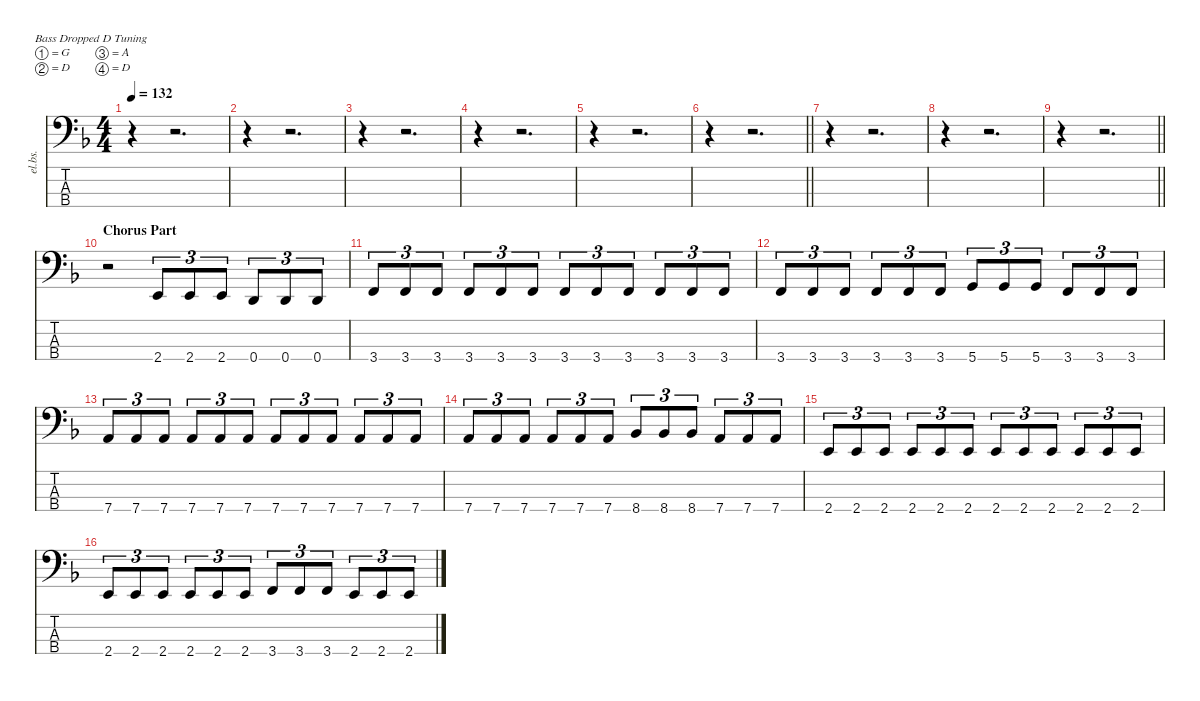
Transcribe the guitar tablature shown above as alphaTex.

\defaultSystemsLayout 4
\hideDynamics
\bracketExtendMode nobrackets
\otherSystemsTrackNameOrientation horizontal
\track ("Bass" "el.bs.") {instrument electricbassfinger}
\staff {score tabs}
\tuning (G2 D2 A1 D1)
\ts (4 4)
\tempo 132
\clef f4
\ks dminor
r.4{dy f} r.2{d} |
r.4 r.2{d} |
r.4 r.2{d} |
r.4 r.2{d} |
r.4 r.2{d} |
\barLineRight lightlight
r.4 r.2{d} |
r.4 r.2{d} |
r.4 r.2{d} |
\barLineRight lightlight
r.4 r.2{d} |
\section ("" "Chorus Part")
r.2 2.4{acc forcenatural}.8{tu (3 2)} 2.4{acc forcenatural}.8{tu (3 2)} 2.4{acc forcenatural}.8{tu (3 2)} 0.4{acc forcenatural}.8{tu (3 2)} 0.4{acc forcenatural}.8{tu (3 2)} 0.4{acc forcenatural}.8{tu (3 2)} |
3.4{acc forcenatural}.8{tu (3 2)} 3.4{acc forcenatural}.8{tu (3 2)} 3.4{acc forcenatural}.8{tu (3 2)} 3.4{acc forcenatural}.8{tu (3 2)} 3.4{acc forcenatural}.8{tu (3 2)} 3.4{acc forcenatural}.8{tu (3 2)} 3.4{acc forcenatural}.8{tu (3 2)} 3.4{acc forcenatural}.8{tu (3 2)} 3.4{acc forcenatural}.8{tu (3 2)} 3.4{acc forcenatural}.8{tu (3 2)} 3.4{acc forcenatural}.8{tu (3 2)} 3.4{acc forcenatural}.8{tu (3 2)} |
3.4{acc forcenatural}.8{tu (3 2)} 3.4{acc forcenatural}.8{tu (3 2)} 3.4{acc forcenatural}.8{tu (3 2)} 3.4{acc forcenatural}.8{tu (3 2)} 3.4{acc forcenatural}.8{tu (3 2)} 3.4{acc forcenatural}.8{tu (3 2)} 5.4{acc forcenatural}.8{tu (3 2)} 5.4{acc forcenatural}.8{tu (3 2)} 5.4{acc forcenatural}.8{tu (3 2)} 3.4{acc forcenatural}.8{tu (3 2)} 3.4{acc forcenatural}.8{tu (3 2)} 3.4{acc forcenatural}.8{tu (3 2)} |
7.4{acc forcenatural}.8{tu (3 2)} 7.4{acc forcenatural}.8{tu (3 2)} 7.4{acc forcenatural}.8{tu (3 2)} 7.4{acc forcenatural}.8{tu (3 2)} 7.4{acc forcenatural}.8{tu (3 2)} 7.4{acc forcenatural}.8{tu (3 2)} 7.4{acc forcenatural}.8{tu (3 2)} 7.4{acc forcenatural}.8{tu (3 2)} 7.4{acc forcenatural}.8{tu (3 2)} 7.4{acc forcenatural}.8{tu (3 2)} 7.4{acc forcenatural}.8{tu (3 2)} 7.4{acc forcenatural}.8{tu (3 2)} |
7.4{acc forcenatural}.8{tu (3 2)} 7.4{acc forcenatural}.8{tu (3 2)} 7.4{acc forcenatural}.8{tu (3 2)} 7.4{acc forcenatural}.8{tu (3 2)} 7.4{acc forcenatural}.8{tu (3 2)} 7.4{acc forcenatural}.8{tu (3 2)} 8.4{acc b}.8{tu (3 2)} 8.4{acc b}.8{tu (3 2)} 8.4{acc b}.8{tu (3 2)} 7.4{acc forcenatural}.8{tu (3 2)} 7.4{acc forcenatural}.8{tu (3 2)} 7.4{acc forcenatural}.8{tu (3 2)} |
2.4{acc forcenatural}.8{tu (3 2)} 2.4{acc forcenatural}.8{tu (3 2)} 2.4{acc forcenatural}.8{tu (3 2)} 2.4{acc forcenatural}.8{tu (3 2)} 2.4{acc forcenatural}.8{tu (3 2)} 2.4{acc forcenatural}.8{tu (3 2)} 2.4{acc forcenatural}.8{tu (3 2)} 2.4{acc forcenatural}.8{tu (3 2)} 2.4{acc forcenatural}.8{tu (3 2)} 2.4{acc forcenatural}.8{tu (3 2)} 2.4{acc forcenatural}.8{tu (3 2)} 2.4{acc forcenatural}.8{tu (3 2)} |
2.4{acc forcenatural}.8{tu (3 2)} 2.4{acc forcenatural}.8{tu (3 2)} 2.4{acc forcenatural}.8{tu (3 2)} 2.4{acc forcenatural}.8{tu (3 2)} 2.4{acc forcenatural}.8{tu (3 2)} 2.4{acc forcenatural}.8{tu (3 2)} 3.4{acc forcenatural}.8{tu (3 2)} 3.4{acc forcenatural}.8{tu (3 2)} 3.4{acc forcenatural}.8{tu (3 2)} 2.4{acc forcenatural}.8{tu (3 2)} 2.4{acc forcenatural}.8{tu (3 2)} 2.4{acc forcenatural}.8{tu (3 2)}
